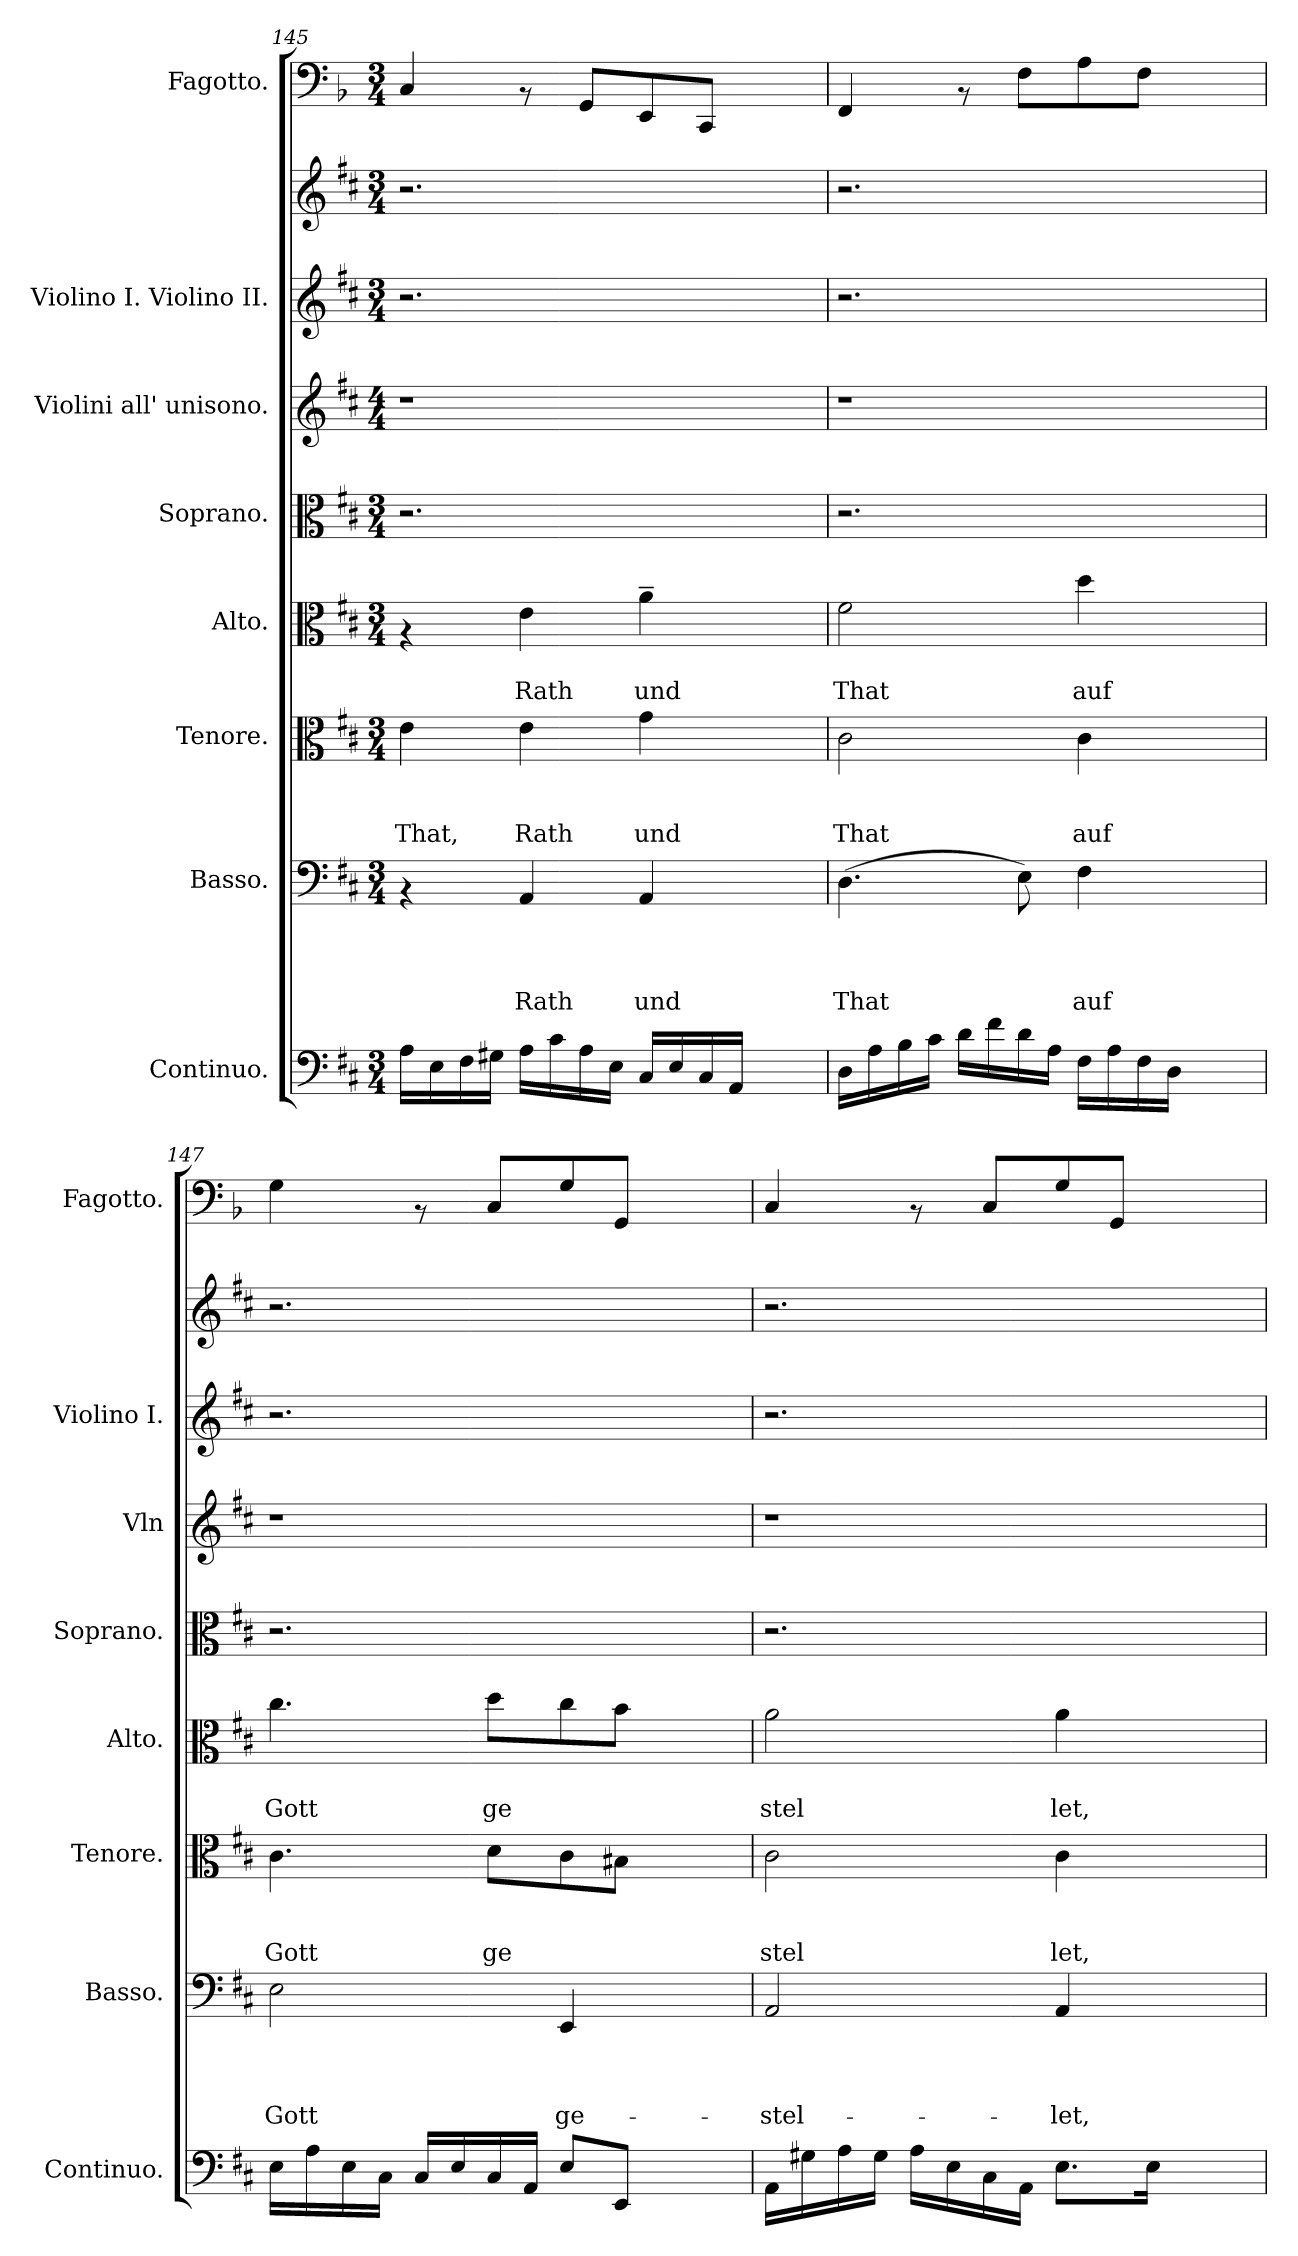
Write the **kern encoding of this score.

**kern	**kern	**text	**text	**text	**text	**kern	**text	**text	**text	**kern	**text	**text	**kern	**kern	**kern	**kern	**kern
*part8	*part7	*part7	*part7	*part7	*part7	*part6	*part6	*part6	*part6	*part5	*part5	*part5	*part4	*part3	*part2	*part2	*part1
*staff9	*staff8	*staff8	*staff8	*staff8	*staff8	*staff7	*staff7	*staff7	*staff7	*staff6	*staff6	*staff6	*staff5	*staff4	*staff3	*staff2	*staff1
*I"Continuo.	*I"Basso.	*	*	*	*	*I"Tenore.	*	*	*	*I"Alto.	*	*	*I"Soprano.	*I"Violini all' unisono.	*I"Violino I. Violino II.	*	*I"Fagotto.
*I'Continuo.	*I'Basso.	*	*	*	*	*I'Tenore.	*	*	*	*I'Alto.	*	*	*I'Soprano.	*I'Vln	*I'Violino I.	*	*I'Fagotto.
!!LO:LB:g=z
*clefF4	*clefF4	*	*	*	*	*clefC3	*	*	*	*clefC3	*	*	*clefC3	*clefG2	*clefG2	*clefG2	*clefF4
*	*	*	*	*	*	*	*	*	*	*	*	*	*	*	*	*	*ITrd2c3
*k[f#c#]	*k[f#c#]	*	*	*	*	*k[f#c#]	*	*	*	*k[f#c#]	*	*	*k[f#c#]	*k[f#c#]	*k[f#c#]	*k[f#c#]	*k[f#c#]
*D:	*D:	*	*	*	*	*D:	*	*	*	*D:	*	*	*D:	*D:	*D:	*D:	*D:
*M3/4	*M3/4	*	*	*	*	*M3/4	*	*	*	*M3/4	*	*	*M3/4	*M4/4	*M3/4	*M3/4	*M3/4
=145	=145	=145	=145	=145	=145	=145	=145	=145	=145	=145	=145	=145	=145	=145	=145	=145	=145
!	!	!	!	!	!	!	!	!	!LO:LY:b	!	!	!	!	!	!	!	!
16A\LL	4rAA	.	.	.	.	4e\	.	.	That,	4rG	.	.	2.r	1r	2.r	2.r	4AA/
16E\	.	.	.	.	.	.	.	.	.	.	.	.	.	.	.	.	.
16F#\	.	.	.	.	.	.	.	.	.	.	.	.	.	.	.	.	.
16G#X\JJ	.	.	.	.	.	.	.	.	.	.	.	.	.	.	.	.	.
!	!	!	!	!	!LO:LY:b	!	!	!	!LO:LY:b	!	!	!LO:LY:b	!	!	!	!	!
16A\LL	4AA/	.	.	.	Rath	4e\	.	.	Rath	4e\	.	Rath	.	.	.	.	8rAA
16c#\	.	.	.	.	.	.	.	.	.	.	.	.	.	.	.	.	.
16A\	.	.	.	.	.	.	.	.	.	.	.	.	.	.	.	.	8EE/L
16E\JJ	.	.	.	.	.	.	.	.	.	.	.	.	.	.	.	.	.
!	!	!	!	!	!LO:LY:b	!	!	!	!LO:LY:b	!	!	!LO:LY:b	!	!	!	!	!
16C#/LL	4AA/	.	.	.	und	4g\	.	.	und	4a~>\	.	und	.	.	.	.	8CC#/
16E/	.	.	.	.	.	.	.	.	.	.	.	.	.	.	.	.	.
16C#/	.	.	.	.	.	.	.	.	.	.	.	.	.	.	.	.	8AAA/J
16AA/JJ	.	.	.	.	.	.	.	.	.	.	.	.	.	.	.	.	.
4ryy	4ryy	.	.	.	.	4ryy	.	.	.	4ryy	.	.	4ryy	.	4ryy	4ryy	4ryy
=146!	=146!	=146!	=146!	=146!	=146!	=146!	=146!	=146!	=146!	=146!	=146!	=146!	=146!	=146!	=146!	=146!	=146!
!	!	!	!	!	!LO:LY:b	!	!	!	!LO:LY:b	!	!	!LO:LY:b	!	!	!	!	!
16D\LL	(>4.D\	.	.	.	That	2c#\	.	.	That	2f#\	.	That	2.r	1r	2.r	2.r	4DD/
16A\	.	.	.	.	.	.	.	.	.	.	.	.	.	.	.	.	.
16B\	.	.	.	.	.	.	.	.	.	.	.	.	.	.	.	.	.
16c#\JJ	.	.	.	.	.	.	.	.	.	.	.	.	.	.	.	.	.
16d\LL	.	.	.	.	.	.	.	.	.	.	.	.	.	.	.	.	8rAA
16f#\	.	.	.	.	.	.	.	.	.	.	.	.	.	.	.	.	.
16d\	8E\)	.	.	.	.	.	.	.	.	.	.	.	.	.	.	.	8D\L
16A\JJ	.	.	.	.	.	.	.	.	.	.	.	.	.	.	.	.	.
!	!	!	!	!	!LO:LY:b	!	!	!	!LO:LY:b	!	!	!LO:LY:b	!	!	!	!	!
16F#\LL	4F#\	.	.	.	auf	4c#\	.	.	auf	4dd\	.	auf	.	.	.	.	8F#\
16A\	.	.	.	.	.	.	.	.	.	.	.	.	.	.	.	.	.
16F#\	.	.	.	.	.	.	.	.	.	.	.	.	.	.	.	.	8D\J
16D\JJ	.	.	.	.	.	.	.	.	.	.	.	.	.	.	.	.	.
4ryy	4ryy	.	.	.	.	4ryy	.	.	.	4ryy	.	.	4ryy	.	4ryy	4ryy	4ryy
=147!	=147!	=147!	=147!	=147!	=147!	=147!	=147!	=147!	=147!	=147!	=147!	=147!	=147!	=147!	=147!	=147!	=147!
!	!	!	!	!	!LO:LY:b	!	!	!	!LO:LY:b	!	!	!LO:LY:b	!	!	!	!	!
16E\LL	2E\	.	.	.	Gott	4.c#\	.	.	Gott	4.cc#\	.	Gott	2.r	1r	2.r	2.r	4E\
16A\	.	.	.	.	.	.	.	.	.	.	.	.	.	.	.	.	.
16E\	.	.	.	.	.	.	.	.	.	.	.	.	.	.	.	.	.
16C#\JJ	.	.	.	.	.	.	.	.	.	.	.	.	.	.	.	.	.
16C#/LL	.	.	.	.	.	.	.	.	.	.	.	.	.	.	.	.	8rAA
16E/	.	.	.	.	.	.	.	.	.	.	.	.	.	.	.	.	.
!	!	!	!	!	!	!	!	!	!LO:LY:b	!	!	!LO:LY:b	!	!	!	!	!
16C#/	.	.	.	.	.	8d\L	.	.	ge	8dd\L	.	ge	.	.	.	.	8AA/L
16AA/JJ	.	.	.	.	.	.	.	.	.	.	.	.	.	.	.	.	.
!	!	!	!	!	!LO:LY:b	!	!	!	!	!	!	!	!	!	!	!	!
8E/L	4EE/	.	.	.	ge-	8c#\	.	.	.	8cc#\	.	.	.	.	.	.	8E/
8EE/J	.	.	.	.	.	8B#X\J	.	.	.	8b\J	.	.	.	.	.	.	8EE/J
4ryy	4ryy	.	.	.	.	4ryy	.	.	.	4ryy	.	.	4ryy	.	4ryy	4ryy	4ryy
=148!	=148!	=148!	=148!	=148!	=148!	=148!	=148!	=148!	=148!	=148!	=148!	=148!	=148!	=148!	=148!	=148!	=148!
!	!	!	!	!	!LO:LY:b	!	!	!	!LO:LY:b	!	!	!LO:LY:b	!	!	!	!	!
16AA\LL	2AA/	.	.	.	-stel-	2c#\	.	.	stel	2a\	.	stel	2.r	1r	2.r	2.r	4AA/
16G#X\	.	.	.	.	.	.	.	.	.	.	.	.	.	.	.	.	.
16A\	.	.	.	.	.	.	.	.	.	.	.	.	.	.	.	.	.
16G#\JJ	.	.	.	.	.	.	.	.	.	.	.	.	.	.	.	.	.
16A\LL	.	.	.	.	.	.	.	.	.	.	.	.	.	.	.	.	8rAA
16E\	.	.	.	.	.	.	.	.	.	.	.	.	.	.	.	.	.
16C#\	.	.	.	.	.	.	.	.	.	.	.	.	.	.	.	.	8AA/L
16AA\JJ	.	.	.	.	.	.	.	.	.	.	.	.	.	.	.	.	.
!	!	!	!	!	!LO:LY:b	!	!	!	!LO:LY:b	!	!	!LO:LY:b	!	!	!	!	!
8.E\L	4AA/	.	.	.	-let,	4c#\	.	.	let,	4a\	.	let,	.	.	.	.	8E/
.	.	.	.	.	.	.	.	.	.	.	.	.	.	.	.	.	8EE/J
16E\Jk	.	.	.	.	.	.	.	.	.	.	.	.	.	.	.	.	.
4ryy	4ryy	.	.	.	.	4ryy	.	.	.	4ryy	.	.	4ryy	.	4ryy	4ryy	4ryy
=!	=!	=!	=!	=!	=!	=!	=!	=!	=!	=!	=!	=!	=!	=!	=!	=!	=!
*-	*-	*-	*-	*-	*-	*-	*-	*-	*-	*-	*-	*-	*-	*-	*-	*-	*-
